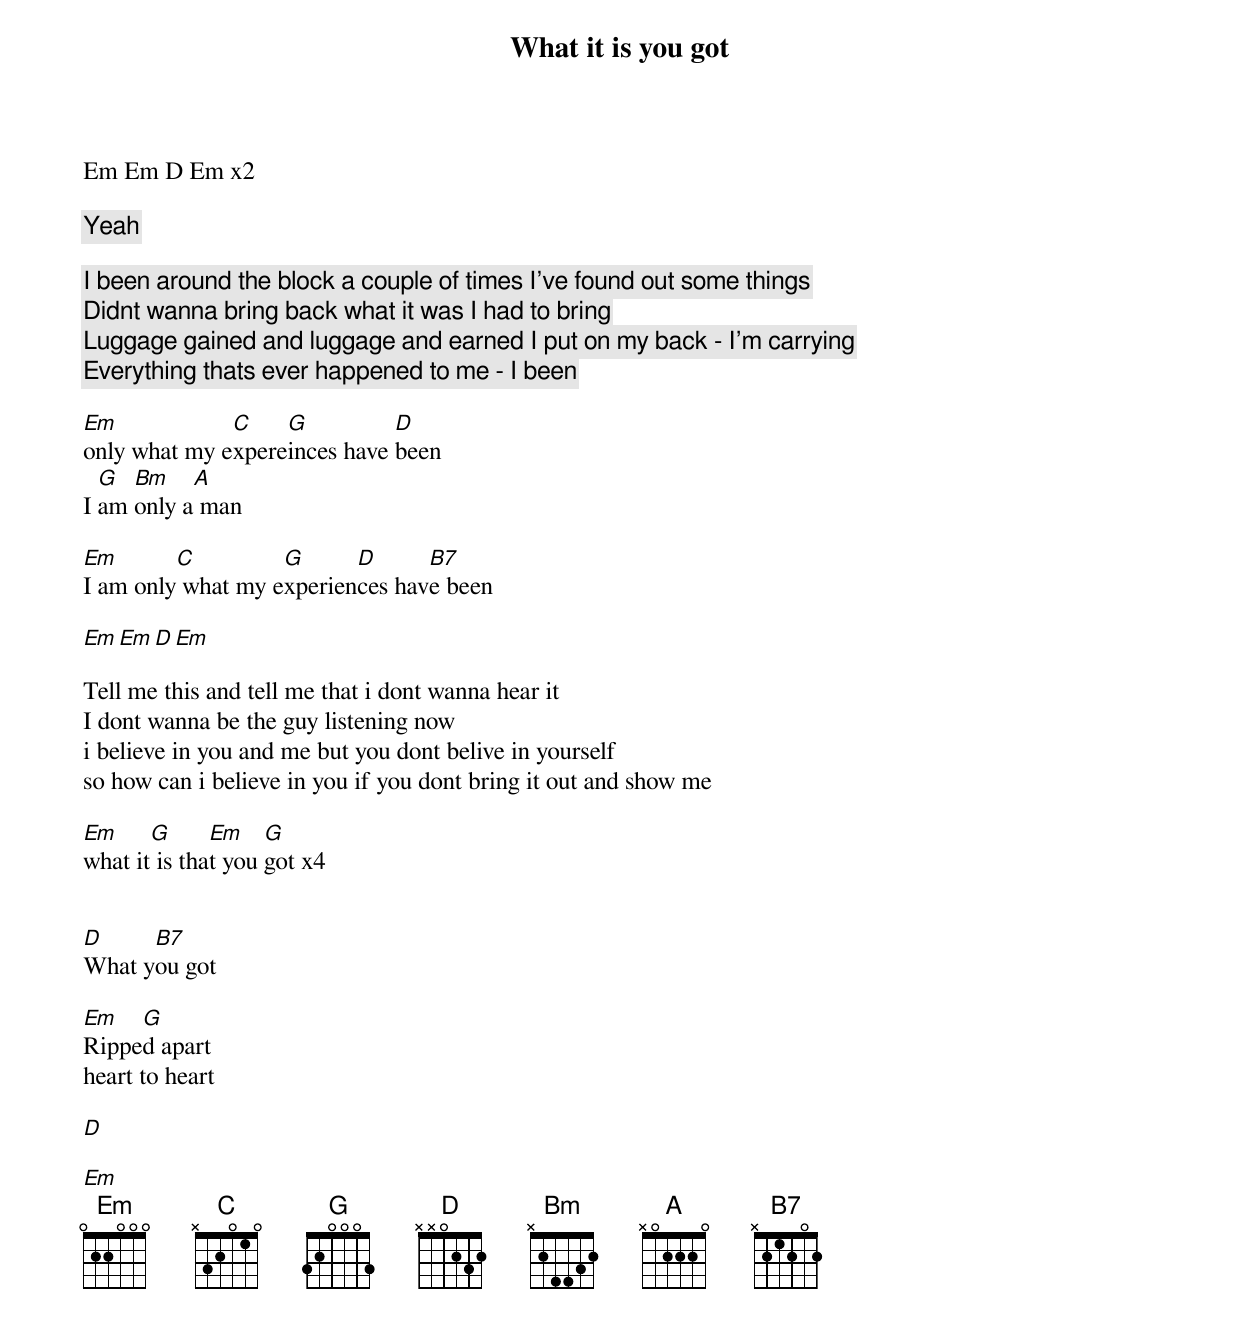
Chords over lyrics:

What it is you got

Em Em D Em x2

Yeah

I been around the block a couple of times I've found out some things
Didnt wanna bring back what it was I had to bring
Luggage gained and luggage and earned I put on my back - I'm carrying
Everything thats ever happened to me - I been

Em            C    G          D
only what my expereinces have been
  G  Bm    A
I am only a man

Em       C         G      D      B7
I am only what my experiences have been

Em Em D Em

Tell me this and tell me that i dont wanna hear it
I dont wanna be the guy listening now
i believe in you and me but you dont belive in yourself
so how can i believe in you if you dont bring it out and show me

Em     G      Em    G
what it is that you got x4


D     B7
What you got

Em   G
Ripped apart
heart to heart

D

Em
